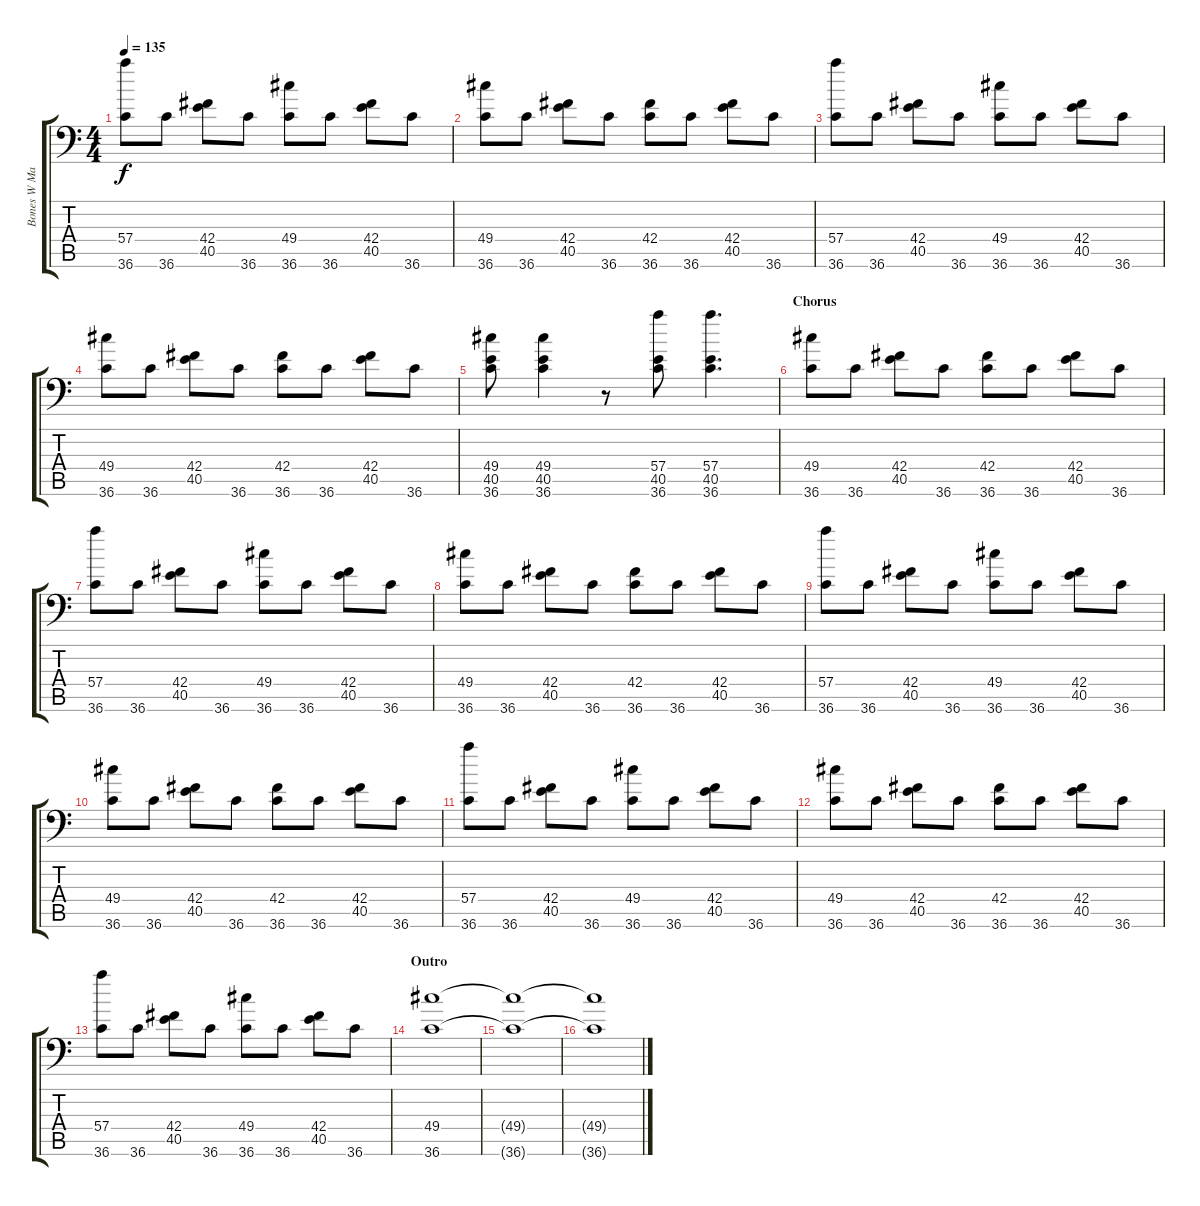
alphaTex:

\track ("Bones W Machine" "Bones W Ma") {instrument acousticgrandpiano}
\staff {score tabs}
\tuning (C-1 C-1 C-1 C-1 C-1 C-1) {hide}
\ts (4 4)
\tempo 135
\clef f4
\ks c
(57.4 36.6).8{dy f} 36.6.8 (42.4 40.5).8 36.6.8 (49.4 36.6).8 36.6.8 (42.4 40.5).8 36.6.8 |
(49.4 36.6).8 36.6.8 (42.4 40.5).8 36.6.8 (42.4 36.6).8 36.6.8 (42.4 40.5).8 36.6.8 |
(57.4 36.6).8 36.6.8 (42.4 40.5).8 36.6.8 (49.4 36.6).8 36.6.8 (42.4 40.5).8 36.6.8 |
(49.4 36.6).8 36.6.8 (42.4 40.5).8 36.6.8 (42.4 36.6).8 36.6.8 (42.4 40.5).8 36.6.8 |
(49.4 40.5 36.6).8 (49.4 40.5 36.6).4 r.8 (57.4 40.5 36.6).8 (57.4 40.5 36.6).4{d} |
\section ("" "Chorus")
(49.4 36.6).8 36.6.8 (42.4 40.5).8 36.6.8 (42.4 36.6).8 36.6.8 (42.4 40.5).8 36.6.8 |
(57.4 36.6).8 36.6.8 (42.4 40.5).8 36.6.8 (49.4 36.6).8 36.6.8 (42.4 40.5).8 36.6.8 |
(49.4 36.6).8 36.6.8 (42.4 40.5).8 36.6.8 (42.4 36.6).8 36.6.8 (42.4 40.5).8 36.6.8 |
(57.4 36.6).8 36.6.8 (42.4 40.5).8 36.6.8 (49.4 36.6).8 36.6.8 (42.4 40.5).8 36.6.8 |
(49.4 36.6).8 36.6.8 (42.4 40.5).8 36.6.8 (42.4 36.6).8 36.6.8 (42.4 40.5).8 36.6.8 |
(57.4 36.6).8 36.6.8 (42.4 40.5).8 36.6.8 (49.4 36.6).8 36.6.8 (42.4 40.5).8 36.6.8 |
(49.4 36.6).8 36.6.8 (42.4 40.5).8 36.6.8 (42.4 36.6).8 36.6.8 (42.4 40.5).8 36.6.8 |
(57.4 36.6).8 36.6.8 (42.4 40.5).8 36.6.8 (49.4 36.6).8 36.6.8 (42.4 40.5).8 36.6.8 |
\section ("" "Outro")
(49.4 36.6).1 |
(49.4{t} 36.6{t}).1 |
(49.4{t} 36.6{t}).1
